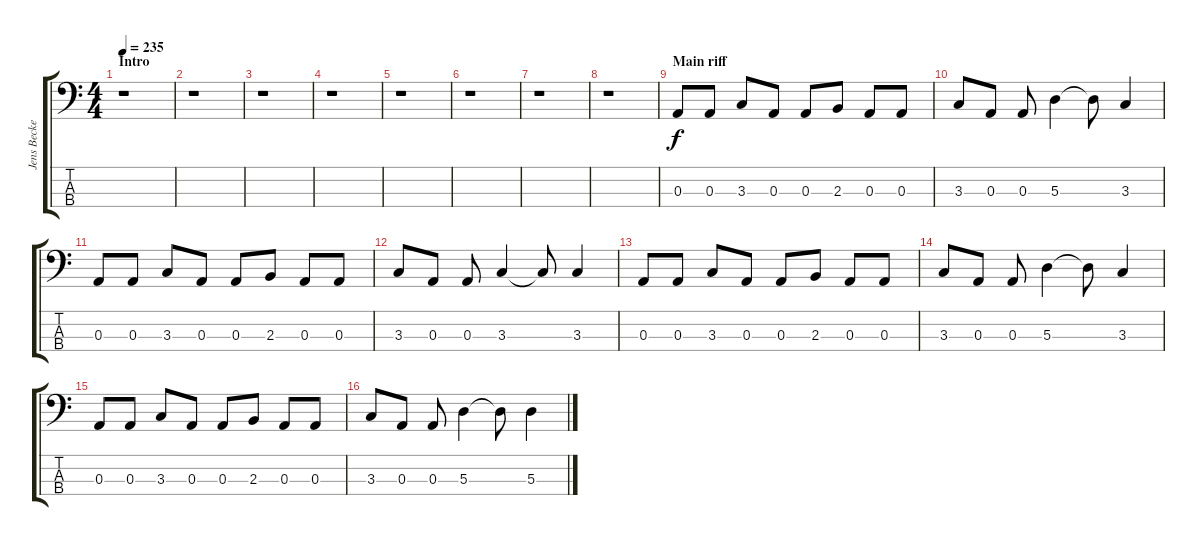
\track ("Jens Becker" "Jens Becke") {instrument electricbasspick}
\staff {score tabs}
\tuning (G2 D2 A1 E1) {hide}
\ts (4 4)
\section ("" "Intro")
\tempo 235
\clef f4
\ks c
r.1{dy f instrument electricbasspick} |
r.1 |
r.1 |
r.1 |
r.1 |
r.1 |
r.1 |
r.1 |
\section ("" "Main riff")
0.3.8 0.3.8 3.3.8 0.3.8 0.3.8 2.3.8 0.3.8 0.3.8 |
3.3.8 0.3.8 0.3.8 5.3.4 5.3{t}.8 3.3.4 |
0.3.8 0.3.8 3.3.8 0.3.8 0.3.8 2.3.8 0.3.8 0.3.8 |
3.3.8 0.3.8 0.3.8 3.3.4 3.3{t}.8 3.3.4 |
0.3.8 0.3.8 3.3.8 0.3.8 0.3.8 2.3.8 0.3.8 0.3.8 |
3.3.8 0.3.8 0.3.8 5.3.4 5.3{t}.8 3.3.4 |
0.3.8 0.3.8 3.3.8 0.3.8 0.3.8 2.3.8 0.3.8 0.3.8 |
3.3.8 0.3.8 0.3.8 5.3.4 5.3{t}.8 5.3.4
